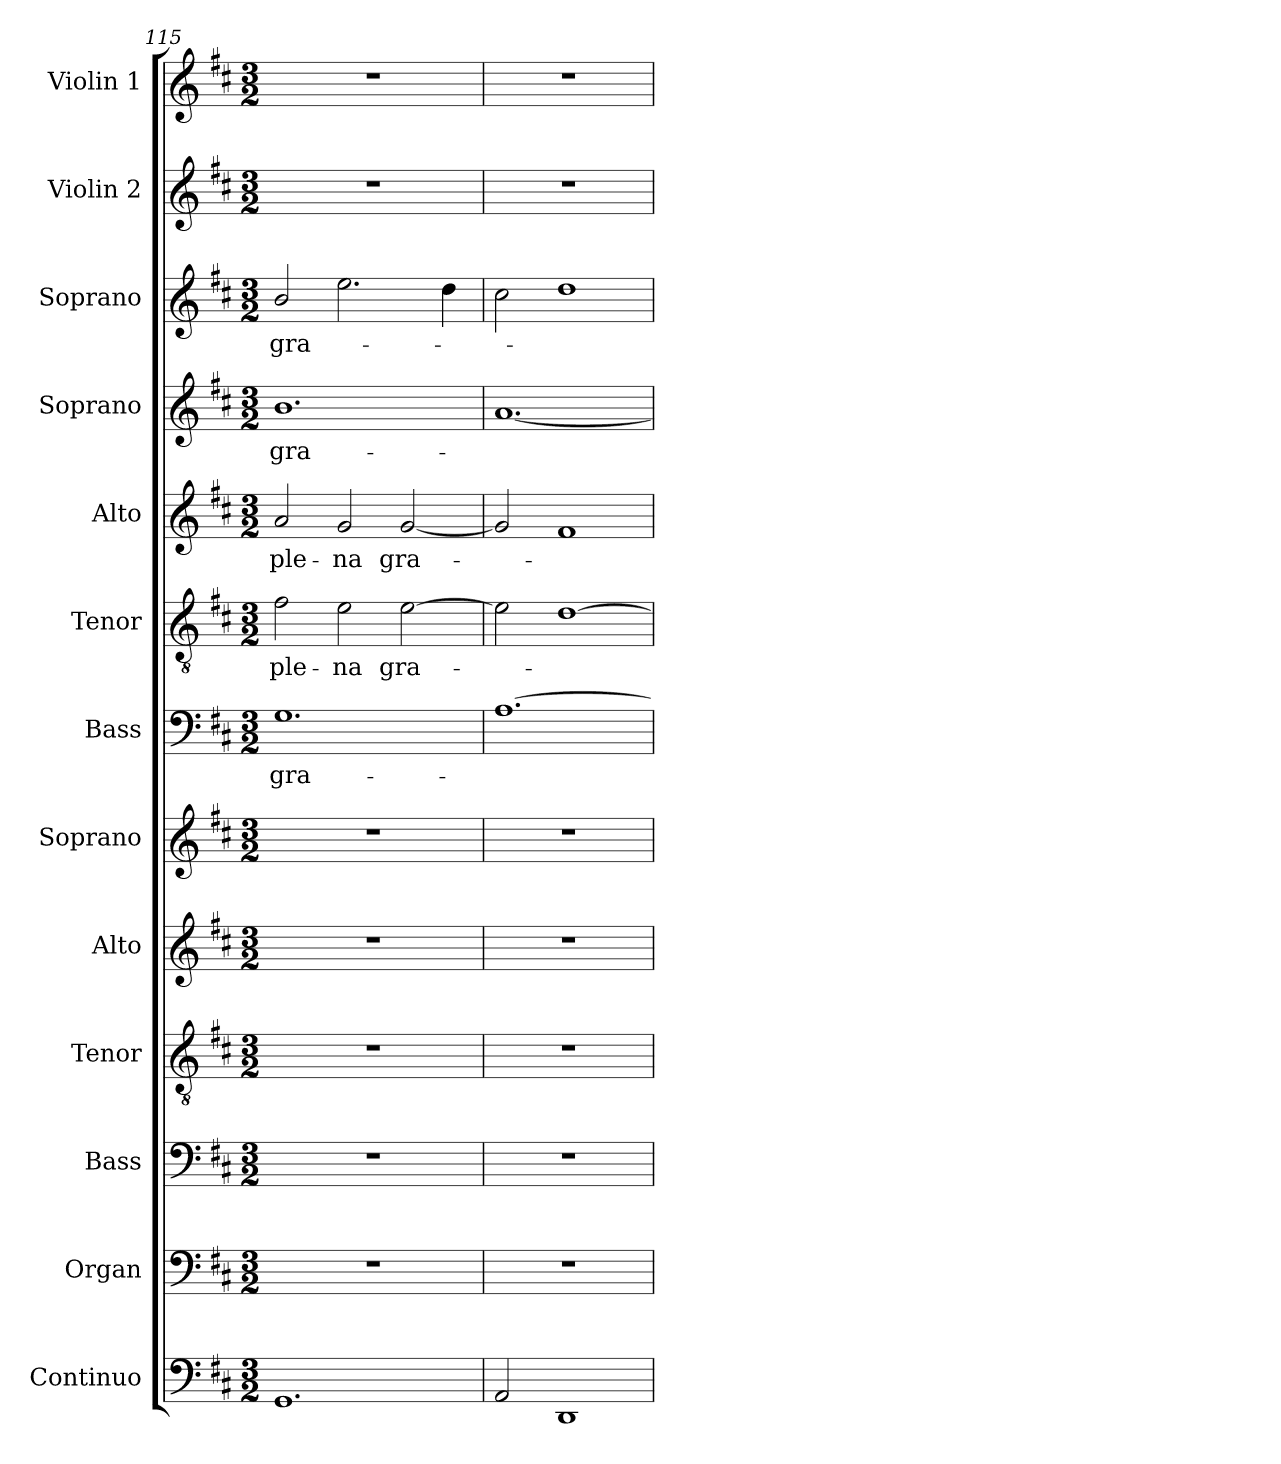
**kern	**kern	**kern	**kern	**kern	**kern	**kern	**text	**kern	**text	**kern	**text	**kern	**text	**kern	**text	**kern	**kern
*part13	*part12	*part11	*part10	*part9	*part8	*part7	*part7	*part6	*part6	*part5	*part5	*part4	*part4	*part3	*part3	*part2	*part1
*staff13	*staff12	*staff11	*staff10	*staff9	*staff8	*staff7	*staff7	*staff6	*staff6	*staff5	*staff5	*staff4	*staff4	*staff3	*staff3	*staff2	*staff1
*I"Continuo	*I"Organ	*I"Bass	*I"Tenor	*I"Alto	*I"Soprano	*I"Bass	*	*I"Tenor	*	*I"Alto	*	*I"Soprano	*	*I"Soprano	*	*I"Violin 2	*I"Violin 1
*I'Cont.	*I'Org.	*I'B.	*I'T.	*I'A.	*I'S.	*I'B.	*	*I'T.	*	*I'A.	*	*I'S.	*	*I'S.	*	*I'Vln. 2	*I'Vln. 1
*clefF4	*clefF4	*clefF4	*clefGv2	*clefG2	*clefG2	*clefF4	*	*clefGv2	*	*clefG2	*	*clefG2	*	*clefG2	*	*clefG2	*clefG2
*	*	*	*ITrd7c12	*	*	*	*	*ITrd7c12	*	*	*	*	*	*	*	*	*
*k[f#c#]	*k[f#c#]	*k[f#c#]	*k[f#c#]	*k[f#c#]	*k[f#c#]	*k[f#c#]	*	*k[f#c#]	*	*k[f#c#]	*	*k[f#c#]	*	*k[f#c#]	*	*k[f#c#]	*k[f#c#]
*D:	*D:	*D:	*D:	*D:	*D:	*D:	*	*D:	*	*D:	*	*D:	*	*D:	*	*D:	*D:
*M3/2	*M3/2	*M3/2	*M3/2	*M3/2	*M3/2	*M3/2	*	*M3/2	*	*M3/2	*	*M3/2	*	*M3/2	*	*M3/2	*M3/2
=115	=115	=115	=115	=115	=115	=115	=115	=115	=115	=115	=115	=115	=115	=115	=115	=115	=115
!	!LO:N:vis=1	!LO:N:vis=1	!LO:N:vis=1	!LO:N:vis=1	!LO:N:vis=1	!	!	!	!	!	!	!	!	!	!	!	!
!	!	!	!	!	!	!	!LO:LY:b:color=#000000	!	!	!	!	!	!	!	!	!	!
!	!	!	!	!	!	!	!	!	!LO:LY:b:color=#000000	!	!	!	!	!	!	!	!
!	!	!	!	!	!	!	!	!	!	!	!LO:LY:b:color=#000000	!	!	!	!	!	!
!	!	!	!	!	!	!	!	!	!	!	!	!	!LO:LY:b:color=#000000	!	!	!	!
!	!	!	!	!	!	!	!	!	!	!	!	!	!	!	!LO:LY:b:color=#000000	!LO:N:vis=1	!LO:N:vis=1
1.GGi	1.r	1.r	1.r	1.r	1.r	1.Gi	gra-	2F#i\	ple-	2ai/	ple-	1.bi	gra-	2bi/	gra-	1.r	1.r
!	!	!	!	!	!	!	!	!	!LO:LY:b:color=#000000	!	!	!	!	!	!	!	!
!	!	!	!	!	!	!	!	!	!	!	!LO:LY:b:color=#000000	!	!	!	!	!	!
.	.	.	.	.	.	.	.	2Ei\	-na	2gi/	-na	.	.	2.eei\	.	.	.
!	!	!	!	!	!	!	!	!	!LO:LY:b:color=#000000	!	!	!	!	!	!	!	!
!	!	!	!	!	!	!	!	!	!	!	!LO:LY:b:color=#000000	!	!	!	!	!	!
.	.	.	.	.	.	.	.	[>2Ei\	gra-	[<2gi/	gra-	.	.	.	.	.	.
.	.	.	.	.	.	.	.	.	.	.	.	.	.	4ddi\	.	.	.
=116	=116	=116	=116	=116	=116	=116	=116	=116	=116	=116	=116	=116	=116	=116	=116	=116	=116
!	!LO:N:vis=1	!LO:N:vis=1	!LO:N:vis=1	!LO:N:vis=1	!LO:N:vis=1	!	!	!	!	!	!	!	!	!	!	!LO:N:vis=1	!LO:N:vis=1
2AAi/	1.r	1.r	1.r	1.r	1.r	[>1.Ai	.	2Ei\]	.	2gi/]	.	[<1.ai	.	2cc#i\	.	1.r	1.r
1DDi	.	.	.	.	.	.	.	[>1Di	.	1f#i	.	.	.	1ddi	.	.	.
=	=	=	=	=	=	=	=	=	=	=	=	=	=	=	=	=	=
*-	*-	*-	*-	*-	*-	*-	*-	*-	*-	*-	*-	*-	*-	*-	*-	*-	*-
